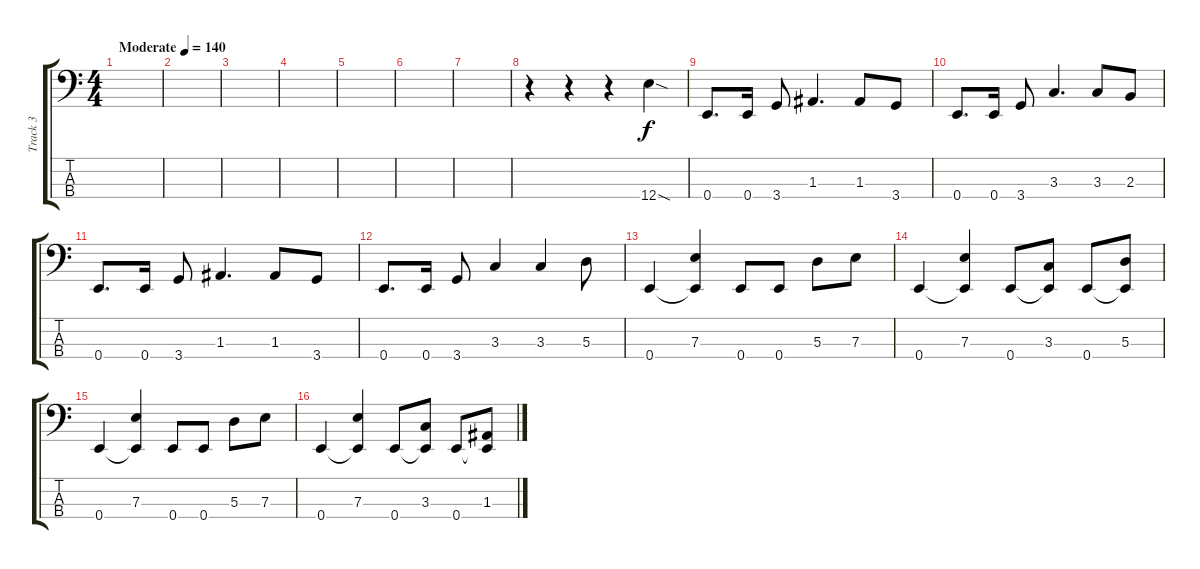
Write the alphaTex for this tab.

\track ("Track 3" "Track 3") {instrument electricbasspick}
\staff {score tabs}
\tuning (G2 D2 A1 E1) {hide}
\ts (4 4)
\tempo (140 "Moderate")
\clef f4
\ks c
|
|
|
|
|
|
|
r.4 r.4 r.4 12.4{sod}.4 |
0.4.8{d} 0.4.16 3.4.8 1.3.4{d} 1.3.8 3.4.8 |
0.4.8{d} 0.4.16 3.4.8 3.3.4{d} 3.3.8 2.3.8 |
0.4.8{d} 0.4.16 3.4.8 1.3.4{d} 1.3.8 3.4.8 |
0.4.8{d} 0.4.16 3.4.8 3.3.4 3.3.4 5.3.8 |
0.4.4 (7.3 0.4{t}).4 0.4.8 0.4.8 5.3.8 7.3.8 |
0.4.4 (7.3 0.4{t}).4 0.4.8 (3.3 0.4{t}).8 0.4.8 (5.3 0.4{t}).8 |
0.4.4 (7.3 0.4{t}).4 0.4.8 0.4.8 5.3.8 7.3.8 |
0.4.4 (7.3 0.4{t}).4 0.4.8 (3.3 0.4{t}).8 0.4.8 (1.3 0.4{t}).8
